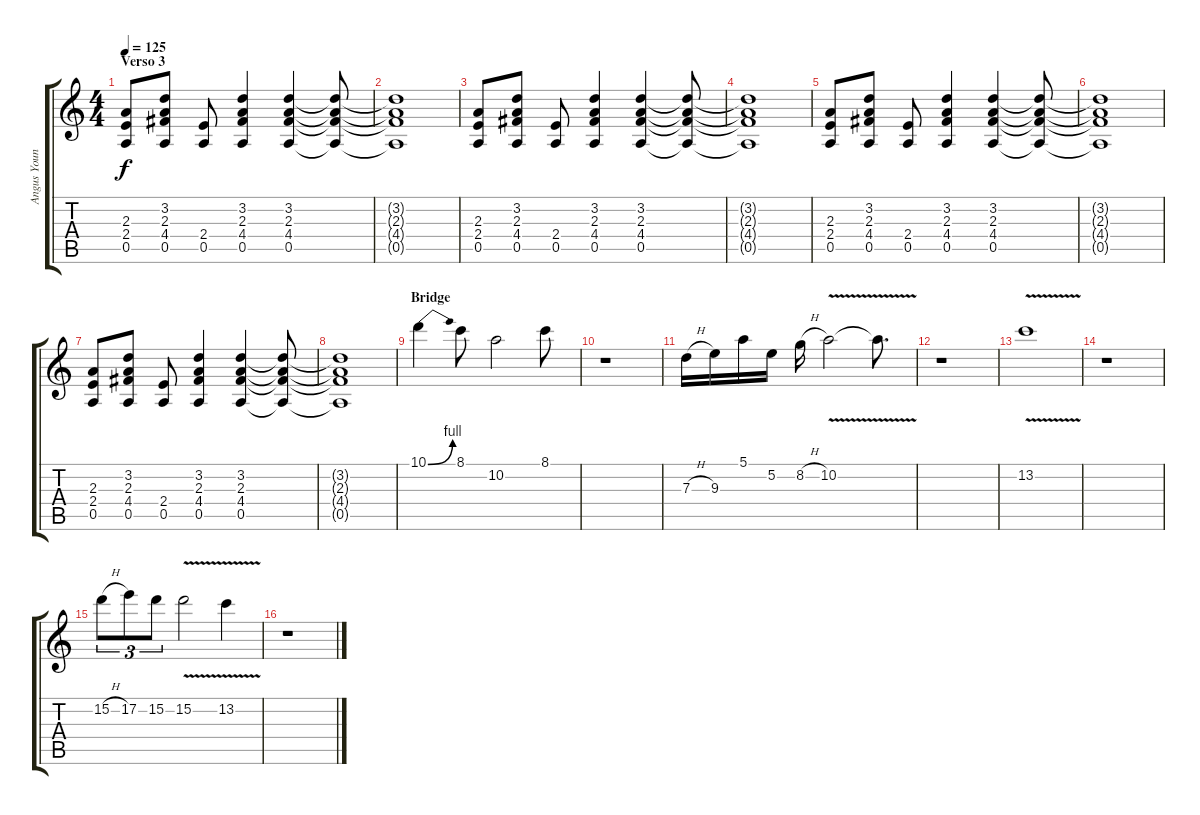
\track ("Angus Young" "Angus Youn") {instrument distortionguitar}
\staff {score tabs}
\tuning (E4 B3 G3 D3 A2 E2) {hide}
\ts (4 4)
\section ("" "Verso 3")
\tempo 125
\clef g2
\ks c
(2.3 2.4 0.5).8{dy f} (3.2 2.3 4.4 0.5).8 (2.4 0.5).8 (3.2 2.3 4.4 0.5).4 (3.2 2.3 4.4 0.5).4 (3.2{t} 2.3{t} 4.4{t} 0.5{t}).8 |
(3.2{t} 2.3{t} 4.4{t} 0.5{t}).1 |
(2.3 2.4 0.5).8 (3.2 2.3 4.4 0.5).8 (2.4 0.5).8 (3.2 2.3 4.4 0.5).4 (3.2 2.3 4.4 0.5).4 (3.2{t} 2.3{t} 4.4{t} 0.5{t}).8 |
(3.2{t} 2.3{t} 4.4{t} 0.5{t}).1 |
(2.3 2.4 0.5).8 (3.2 2.3 4.4 0.5).8 (2.4 0.5).8 (3.2 2.3 4.4 0.5).4 (3.2 2.3 4.4 0.5).4 (3.2{t} 2.3{t} 4.4{t} 0.5{t}).8 |
(3.2{t} 2.3{t} 4.4{t} 0.5{t}).1 |
(2.3 2.4 0.5).8 (3.2 2.3 4.4 0.5).8 (2.4 0.5).8 (3.2 2.3 4.4 0.5).4 (3.2 2.3 4.4 0.5).4 (3.2{t} 2.3{t} 4.4{t} 0.5{t}).8 |
(3.2{t} 2.3{t} 4.4{t} 0.5{t}).1 |
\section ("" "Bridge")
10.1{be (bend 0 0 60 4)}.4 8.1.8 10.2.2 8.1.8 |
r.1 |
7.3{h}.16 9.3.16 5.1.16 5.2.16 8.2{h}.16 10.2{v}.2 10.2{t}.8{d} |
r.1 |
13.2{v}.1 |
r.1 |
15.2{h}.8{tu (3 2)} 17.2.8{tu (3 2)} 15.2.8{tu (3 2)} 15.2{v}.2 13.2{v}.4 |
r.1
